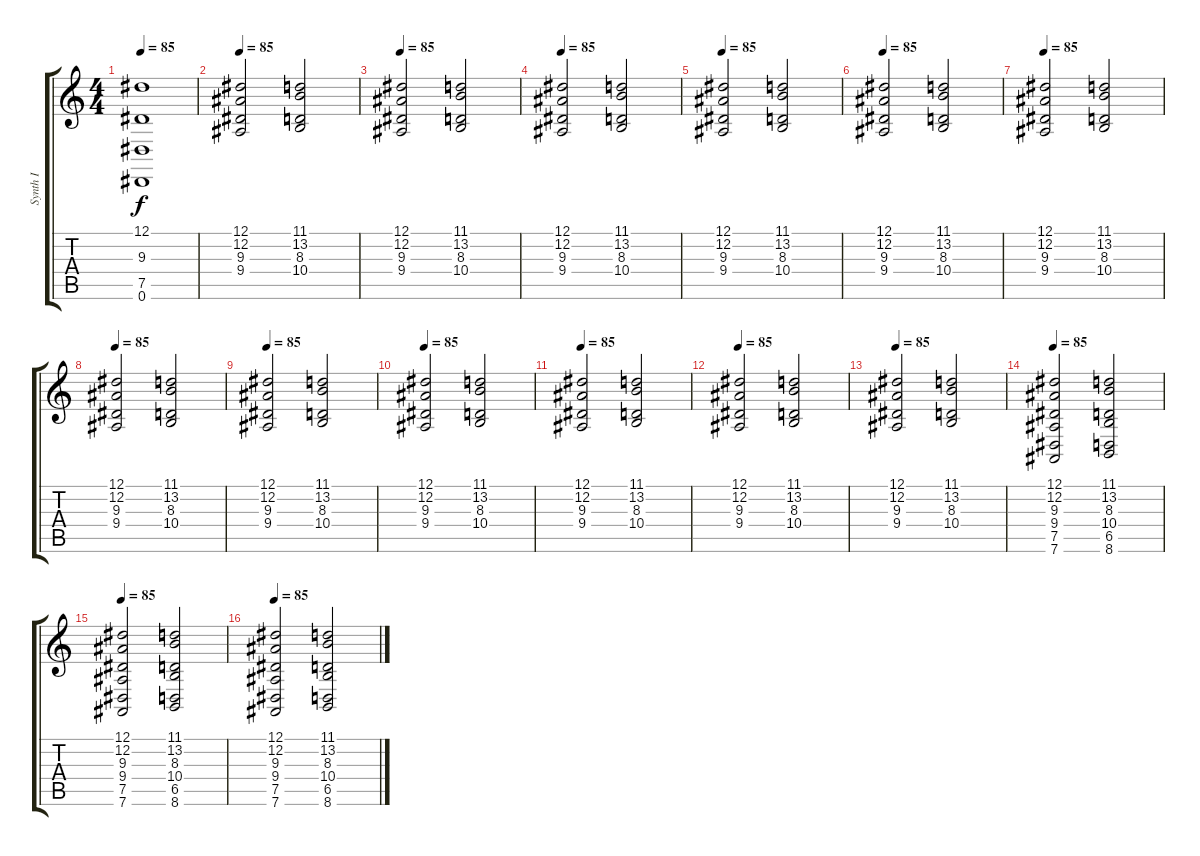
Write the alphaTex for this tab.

\track ("Synth I" "Synth I") {instrument panflute}
\staff {score tabs}
\tuning (Eb4 Bb3 Gb3 Db3 Ab2 Eb2) {hide}
\ts (4 4)
\tempo 85
\clef g2
\ks c
(12.1{t} 9.3{t} 7.5{t} 0.6{t}).1{dy f} |
\tempo 85
(12.1 12.2 9.3 9.4).2 (11.1 13.2 8.3 10.4).2 |
\tempo 85
(12.1 12.2 9.3 9.4).2 (11.1 13.2 8.3 10.4).2 |
\tempo 85
(12.1 12.2 9.3 9.4).2 (11.1 13.2 8.3 10.4).2 |
\tempo 85
(12.1 12.2 9.3 9.4).2 (11.1 13.2 8.3 10.4).2 |
\tempo 85
(12.1 12.2 9.3 9.4).2 (11.1 13.2 8.3 10.4).2 |
\tempo 85
(12.1 12.2 9.3 9.4).2 (11.1 13.2 8.3 10.4).2 |
\tempo 85
(12.1 12.2 9.3 9.4).2 (11.1 13.2 8.3 10.4).2 |
\tempo 85
(12.1 12.2 9.3 9.4).2 (11.1 13.2 8.3 10.4).2 |
\tempo 85
(12.1 12.2 9.3 9.4).2 (11.1 13.2 8.3 10.4).2 |
\tempo 85
(12.1 12.2 9.3 9.4).2 (11.1 13.2 8.3 10.4).2 |
\tempo 85
(12.1 12.2 9.3 9.4).2 (11.1 13.2 8.3 10.4).2 |
\tempo 85
(12.1 12.2 9.3 9.4).2 (11.1 13.2 8.3 10.4).2 |
\tempo 85
(12.1 12.2 9.3 9.4 7.5 7.6).2 (11.1 13.2 8.3 10.4 6.5 8.6).2 |
\tempo 85
(12.1 12.2 9.3 9.4 7.5 7.6).2 (11.1 13.2 8.3 10.4 6.5 8.6).2 |
\tempo 85
(12.1 12.2 9.3 9.4 7.5 7.6).2 (11.1 13.2 8.3 10.4 6.5 8.6).2
